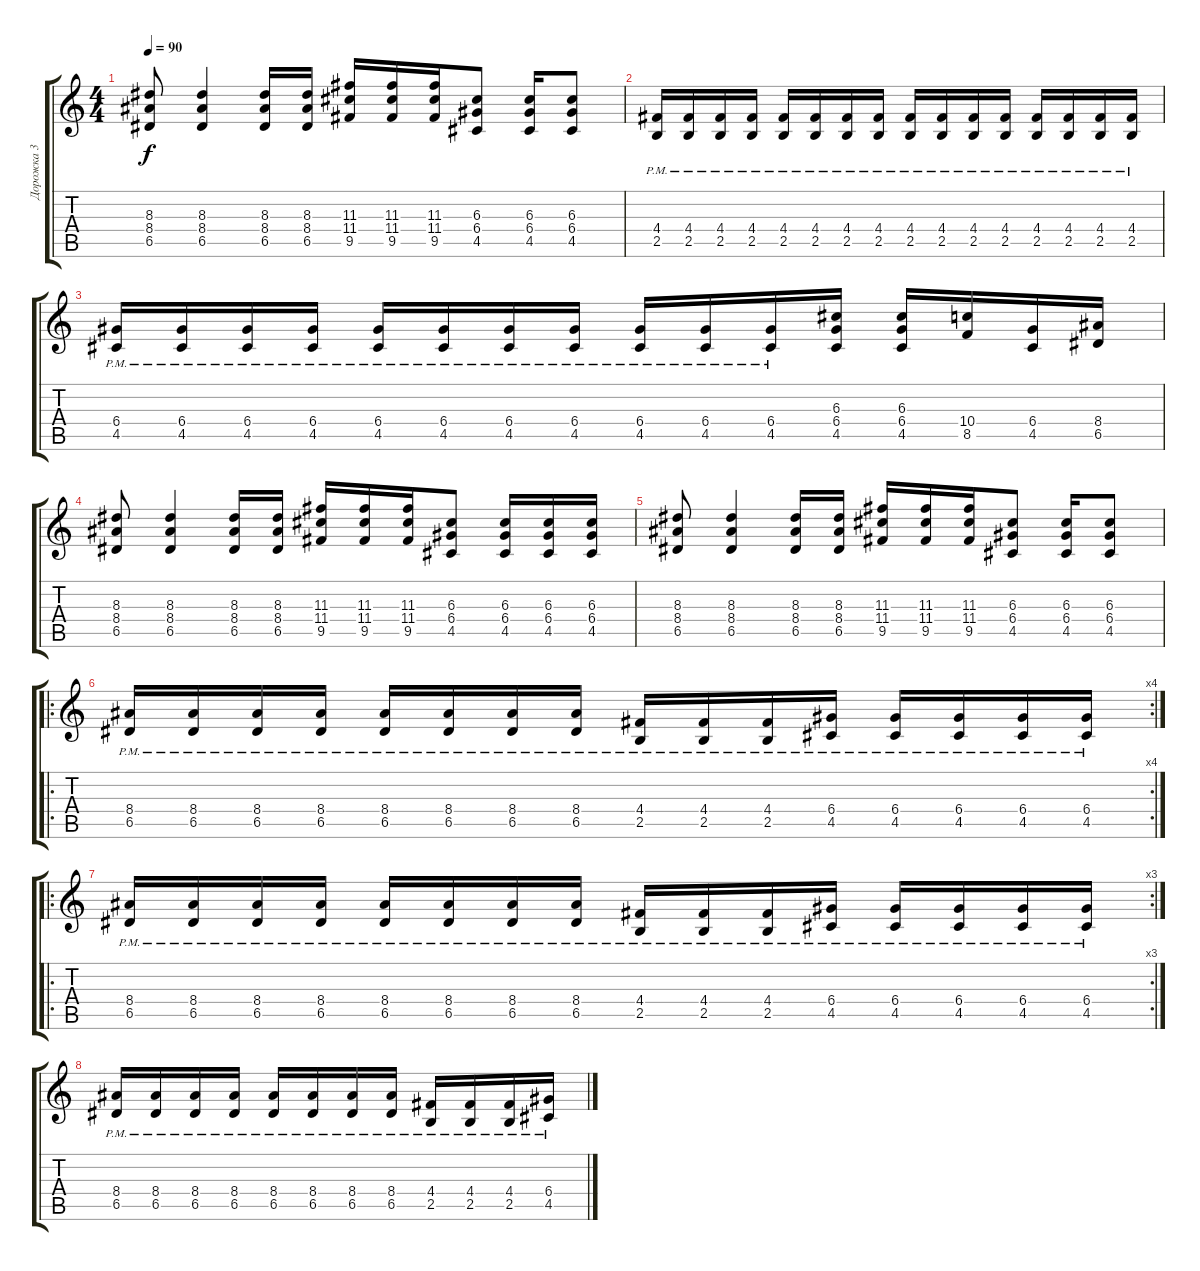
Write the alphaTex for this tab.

\track ("Дорожка 3" "Дорожка 3") {instrument distortionguitar}
\staff {score tabs}
\tuning (E4 B3 G3 D3 A2 E2) {hide}
\ts (4 4)
\tempo 90
\clef g2
\ks c
(8.3 8.4 6.5).8{dy f} (8.3 8.4 6.5).4 (8.3 8.4 6.5).16 (8.3 8.4 6.5).16 (11.3 11.4 9.5).16 (11.3 11.4 9.5).16 (11.3 11.4 9.5).16 (6.3 6.4 4.5).8 (6.3 6.4 4.5).16 (6.3 6.4 4.5).8 |
(4.4{pm} 2.5{pm}).16 (4.4{pm} 2.5{pm}).16 (4.4{pm} 2.5{pm}).16 (4.4{pm} 2.5{pm}).16 (4.4{pm} 2.5{pm}).16 (4.4{pm} 2.5{pm}).16 (4.4{pm} 2.5{pm}).16 (4.4{pm} 2.5{pm}).16 (4.4{pm} 2.5{pm}).16 (4.4{pm} 2.5{pm}).16 (4.4{pm} 2.5{pm}).16 (4.4{pm} 2.5{pm}).16 (4.4{pm} 2.5{pm}).16 (4.4{pm} 2.5{pm}).16 (4.4{pm} 2.5{pm}).16 (4.4{pm} 2.5{pm}).16 |
(6.4{pm} 4.5{pm}).16 (6.4{pm} 4.5{pm}).16 (6.4{pm} 4.5{pm}).16 (6.4{pm} 4.5{pm}).16 (6.4{pm} 4.5{pm}).16 (6.4{pm} 4.5{pm}).16 (6.4{pm} 4.5{pm}).16 (6.4{pm} 4.5{pm}).16 (6.4{pm} 4.5{pm}).16 (6.4{pm} 4.5{pm}).16 (6.4{pm} 4.5{pm}).16 (6.3 6.4 4.5).16 (6.3 6.4 4.5).16 (10.4 8.5).16 (6.4 4.5).16 (8.4 6.5).16 |
(8.3 8.4 6.5).8 (8.3 8.4 6.5).4 (8.3 8.4 6.5).16 (8.3 8.4 6.5).16 (11.3 11.4 9.5).16 (11.3 11.4 9.5).16 (11.3 11.4 9.5).16 (6.3 6.4 4.5).8 (6.3 6.4 4.5).16 (6.3 6.4 4.5).16 (6.3 6.4 4.5).16 |
(8.3 8.4 6.5).8 (8.3 8.4 6.5).4 (8.3 8.4 6.5).16 (8.3 8.4 6.5).16 (11.3 11.4 9.5).16 (11.3 11.4 9.5).16 (11.3 11.4 9.5).16 (6.3 6.4 4.5).8 (6.3 6.4 4.5).16 (6.3 6.4 4.5).8 |
\ro
\rc 4
(8.4{pm} 6.5{pm}).16 (8.4{pm} 6.5{pm}).16 (8.4{pm} 6.5{pm}).16 (8.4{pm} 6.5{pm}).16 (8.4{pm} 6.5{pm}).16 (8.4{pm} 6.5{pm}).16 (8.4{pm} 6.5{pm}).16 (8.4{pm} 6.5{pm}).16 (4.4{pm} 2.5{pm}).16 (4.4{pm} 2.5{pm}).16 (4.4{pm} 2.5{pm}).16 (6.4{pm} 4.5{pm}).16 (6.4{pm} 4.5{pm}).16 (6.4{pm} 4.5{pm}).16 (6.4{pm} 4.5{pm}).16 (6.4{pm} 4.5{pm}).16 |
\ro
\rc 3
(8.4{pm} 6.5{pm}).16 (8.4{pm} 6.5{pm}).16 (8.4{pm} 6.5{pm}).16 (8.4{pm} 6.5{pm}).16 (8.4{pm} 6.5{pm}).16 (8.4{pm} 6.5{pm}).16 (8.4{pm} 6.5{pm}).16 (8.4{pm} 6.5{pm}).16 (4.4{pm} 2.5{pm}).16 (4.4{pm} 2.5{pm}).16 (4.4{pm} 2.5{pm}).16 (6.4{pm} 4.5{pm}).16 (6.4{pm} 4.5{pm}).16 (6.4{pm} 4.5{pm}).16 (6.4{pm} 4.5{pm}).16 (6.4{pm} 4.5{pm}).16 |
(8.4{pm} 6.5{pm}).16 (8.4{pm} 6.5{pm}).16 (8.4{pm} 6.5{pm}).16 (8.4{pm} 6.5{pm}).16 (8.4{pm} 6.5{pm}).16 (8.4{pm} 6.5{pm}).16 (8.4{pm} 6.5{pm}).16 (8.4{pm} 6.5{pm}).16 (4.4{pm} 2.5{pm}).16 (4.4{pm} 2.5{pm}).16 (4.4{pm} 2.5{pm}).16 (6.4{pm} 4.5{pm}).16
